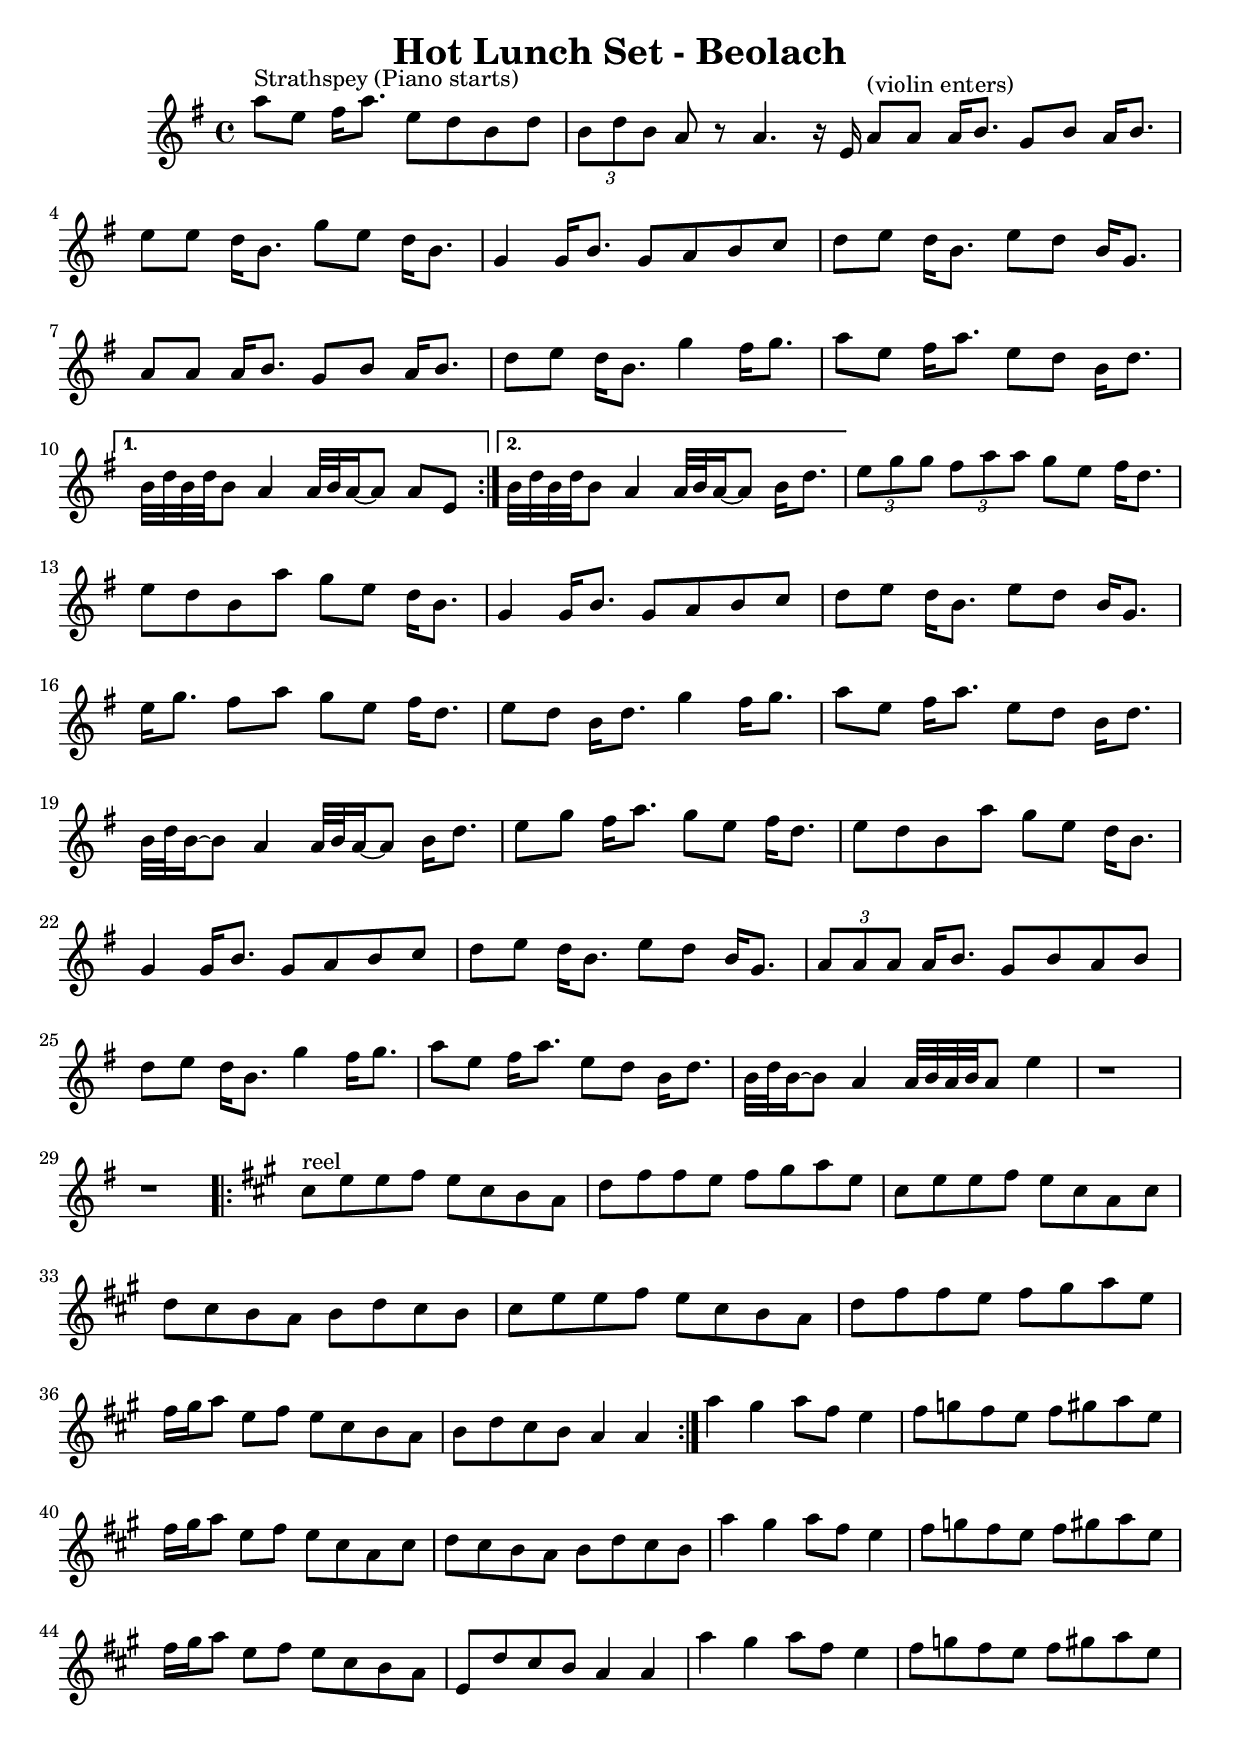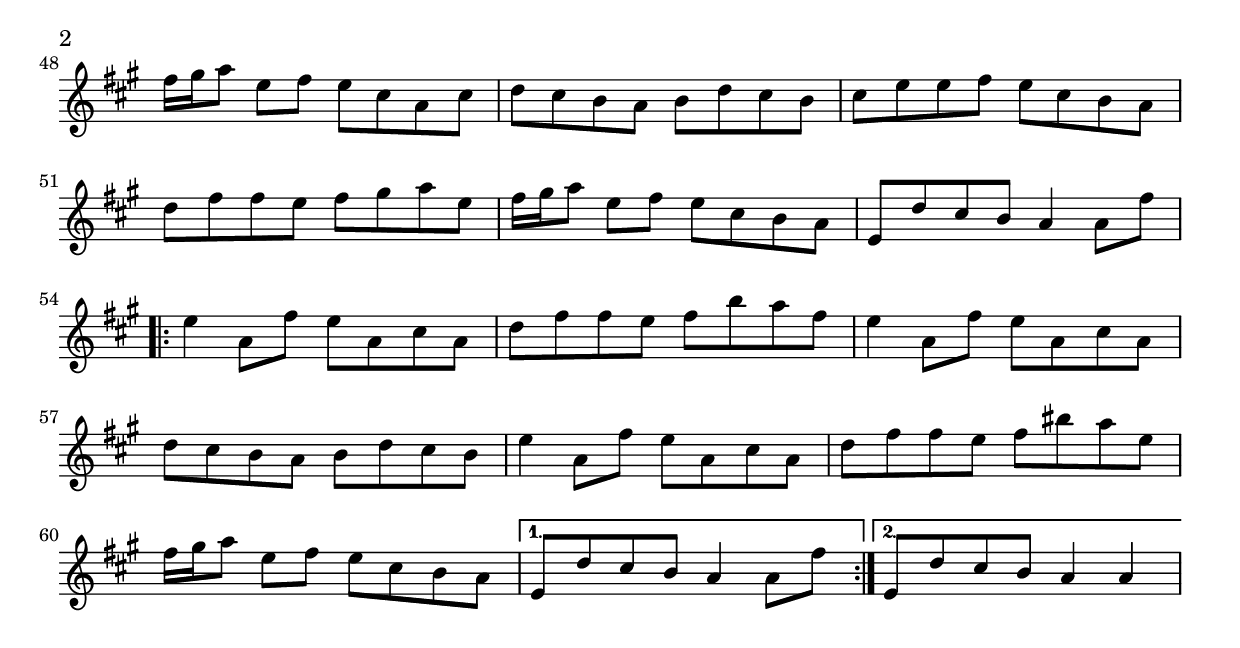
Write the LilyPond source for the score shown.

%{
Welcome to LilyPond
===================

Congratulations, LilyPond has been installed successfully.

Now to take it for the first test run.

  1. Save this LilyPond file on your desktop.

  2. Pick it up from the desktop with your mouse pointer, drag and drop
     it onto the LilyPond icon.

  3. LilyPond automatically produces a PDF file from the musical scale
     below.

  4. To print or view the result, click on the newly produced file called

        Welcome_to_LilyPond.PDF


That's it.  For more information, visit http://lilypond.org .
%}

\header{
  title = "Hot Lunch Set - Beolach"
}

melody = \relative{
  \key g \major \time 4/4
  a''8 ^"Strathspey (Piano starts)" e fis16 a8. e8 d b d     \times 2/3 { b d b } a r8 a4. r16 e16
 \bar "|:"
 \repeat volta 2 { a8 ^"(violin enters)" a a16 b8. g8 b a16 b8.     e8 e d16 b8. g'8 e d16 b8. 
      g4 g16 b8. g8 a b c     d e d16 b8. e8 d b16 g8.     
      a8 a a16 b8. g8 b a16 b8.     d8 e d16 b8. g'4 fis16 g8.
      a8 e fis16 a8. e8 d b16 d8.
     }
     \alternative {{ b32 [d b d b8] a4 a32 [b a16~ a8] a e}
                   { b'32 [d b d b8] a4 a32 [b a16~ a8] b16 d8.}}
     \times 2/3 {e8 g g} \times 2/3 {fis a a} g e fis16 d8.
     e8 d b a' g e d16 b8.     g4 g16 b8. g8 a b c     d e d16 b8. e8 d b16 g8.
     e'16 g8. fis8 a g e fis16 d8.     e8 d b16 d8. g4 fis16 g8.
     a8 e fis16 a8. e8 d b16 d8.     b32 [d b16~ b8] a4 a32 [b a16~ a8] b16 d8.
     e8 g fis16 a8. g8 e fis16 d8.    e8 d b a' g e d16 b8.  
     g4 g16 b8. g8 a b c    d e d16 b8. e8 d b16 g8.
     \times 2/3 { a8 a a} a16 b8. g8 b a b     d e d16 b8. g'4 fis16 g8.
     a8 e fis16 a8. e8 d b16 d8.    b32 [d b16~ b8] a4 a32 [b a b a8] e'4

     r1 r1

     \key a \major
     \repeat volta 2 {
          cis8 ^"reel" e e fis e cis b a     d fis fis e fis gis a e   
	  cis e e fis e cis a cis     d cis b a b d cis b
	  cis e e fis e cis b a     d fis fis e fis gis a e 
	  fis16 gis a8 e fis e cis b a    b d cis b a4 a4
      }

      a'4 gis a8 fis e4     fis8 g fis e fis gis a e     
      fis16 gis a8 e fis e cis a cis     d cis b a b d cis b
      a'4 gis a8 fis e4     fis8 g fis e fis gis a e
      fis16 gis a8 e fis e cis b a     e d' cis b a4 a    a' gis a8 fis e4
      fis8 g fis e fis gis a e     fis16 gis a8 e fis e cis a cis  
      d cis b a b d cis b     cis e e fis e cis b a     d fis fis e fis gis a e
      fis16 gis a8 e fis e cis b a     e d' cis b a4 a8 fis'

      \repeat volta 2 {
           e4 a,8 fis' e a, cis a    d fis fis e fis b a fis  
	   e4 a,8 fis' e a, cis a    d cis b a b d cis b     
	   e4 a,8 fis' e a, cis a    d fis fis e fis bis a e
	   fis16 gis a8 e fis e cis b a  
       }
       \alternative {{ e d' cis b a4 a8 fis'} { e, d' cis b a4 a4}}
     

}
harmonies = \chordmode {
  \repeat volta 2 { c2 g	c1	g1	g1	c2 g2	c1
	             a2.:min d4 }
  \alternative {{ d1 } { d2 g2}}
}

\score {
  <<
%  	\context ChordNames {
%		\set chordChanges = ##t
%		\harmonies
%	}
	\context Staff = one \melody
  >>
}	

\version "2.5.25"  % necessary for upgrading to future LilyPond versions.
